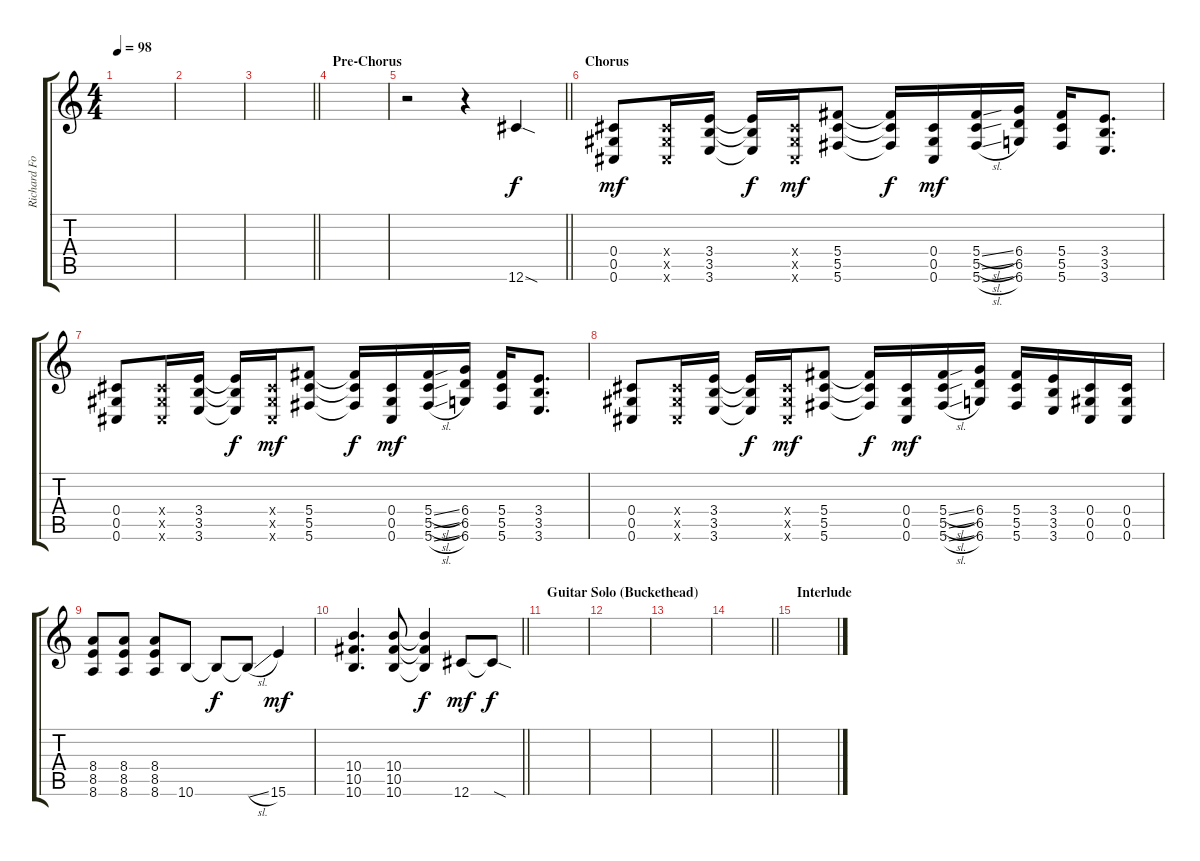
\track ("Richard Fortus (Lead)" "Richard Fo") {instrument distortionguitar}
\staff {score tabs}
\tuning (Eb4 Bb3 Gb3 Db3 Ab2 Db2) {hide}
\ts (4 4)
\tempo 98
\clef g2
\ks c
|
|
\barLineRight lightlight
|
\section ("" "Pre-Chorus")
|
\barLineRight lightlight
r.2 r.4 12.6{sod}.4 |
\section ("" "Chorus")
(0.4 0.5 0.6).8{dy mf} (0.4{x} 0.5{x} 0.6{x}).16 (3.4 3.5 3.6).16 (3.4{t} 3.5{t} 3.6{t}).16{dy f} (0.4{x} 0.5{x} 0.6{x}).16{dy mf} (5.4 5.5 5.6).8 (5.4{t} 5.5{t} 5.6{t}).16{dy f} (0.4 0.5 0.6).16{dy mf} (5.4{sl} 5.5{sl} 5.6{sl}).16 (6.4 6.5 6.6).16 (5.4 5.5 5.6).16 (3.4 3.5 3.6).8{d} |
(0.4 0.5 0.6).8 (0.4{x} 0.5{x} 0.6{x}).16 (3.4 3.5 3.6).16 (3.4{t} 3.5{t} 3.6{t}).16{dy f} (0.4{x} 0.5{x} 0.6{x}).16{dy mf} (5.4 5.5 5.6).8 (5.4{t} 5.5{t} 5.6{t}).16{dy f} (0.4 0.5 0.6).16{dy mf} (5.4{sl} 5.5{sl} 5.6{sl}).16 (6.4 6.5 6.6).16 (5.4 5.5 5.6).16 (3.4 3.5 3.6).8{d} |
(0.4 0.5 0.6).8 (0.4{x} 0.5{x} 0.6{x}).16 (3.4 3.5 3.6).16 (3.4{t} 3.5{t} 3.6{t}).16{dy f} (0.4{x} 0.5{x} 0.6{x}).16{dy mf} (5.4 5.5 5.6).8 (5.4{t} 5.5{t} 5.6{t}).16{dy f} (0.4 0.5 0.6).16{dy mf} (5.4{sl} 5.5{sl} 5.6{sl}).16 (6.4 6.5 6.6).16 (5.4 5.5 5.6).16 (3.4 3.5 3.6).16 (0.4 0.5 0.6).16 (0.4 0.5 0.6).16 |
(8.4 8.5 8.6).8 (8.4 8.5 8.6).8 (8.4 8.5 8.6).8 10.6.8 10.6{t}.8{dy f} 10.6{sl t}.8 15.6.4{dy mf} |
\barLineRight lightlight
(10.4 10.5 10.6).4{d} (10.4 10.5 10.6).8 (10.4{t} 10.5{t} 10.6{t}).4{dy f} 12.6.8{dy mf} 12.6{sod t}.8{dy f} |
\section ("" "Guitar Solo (Buckethead)")
|
|
|
\barLineRight lightlight
|
\section ("" "Interlude")
